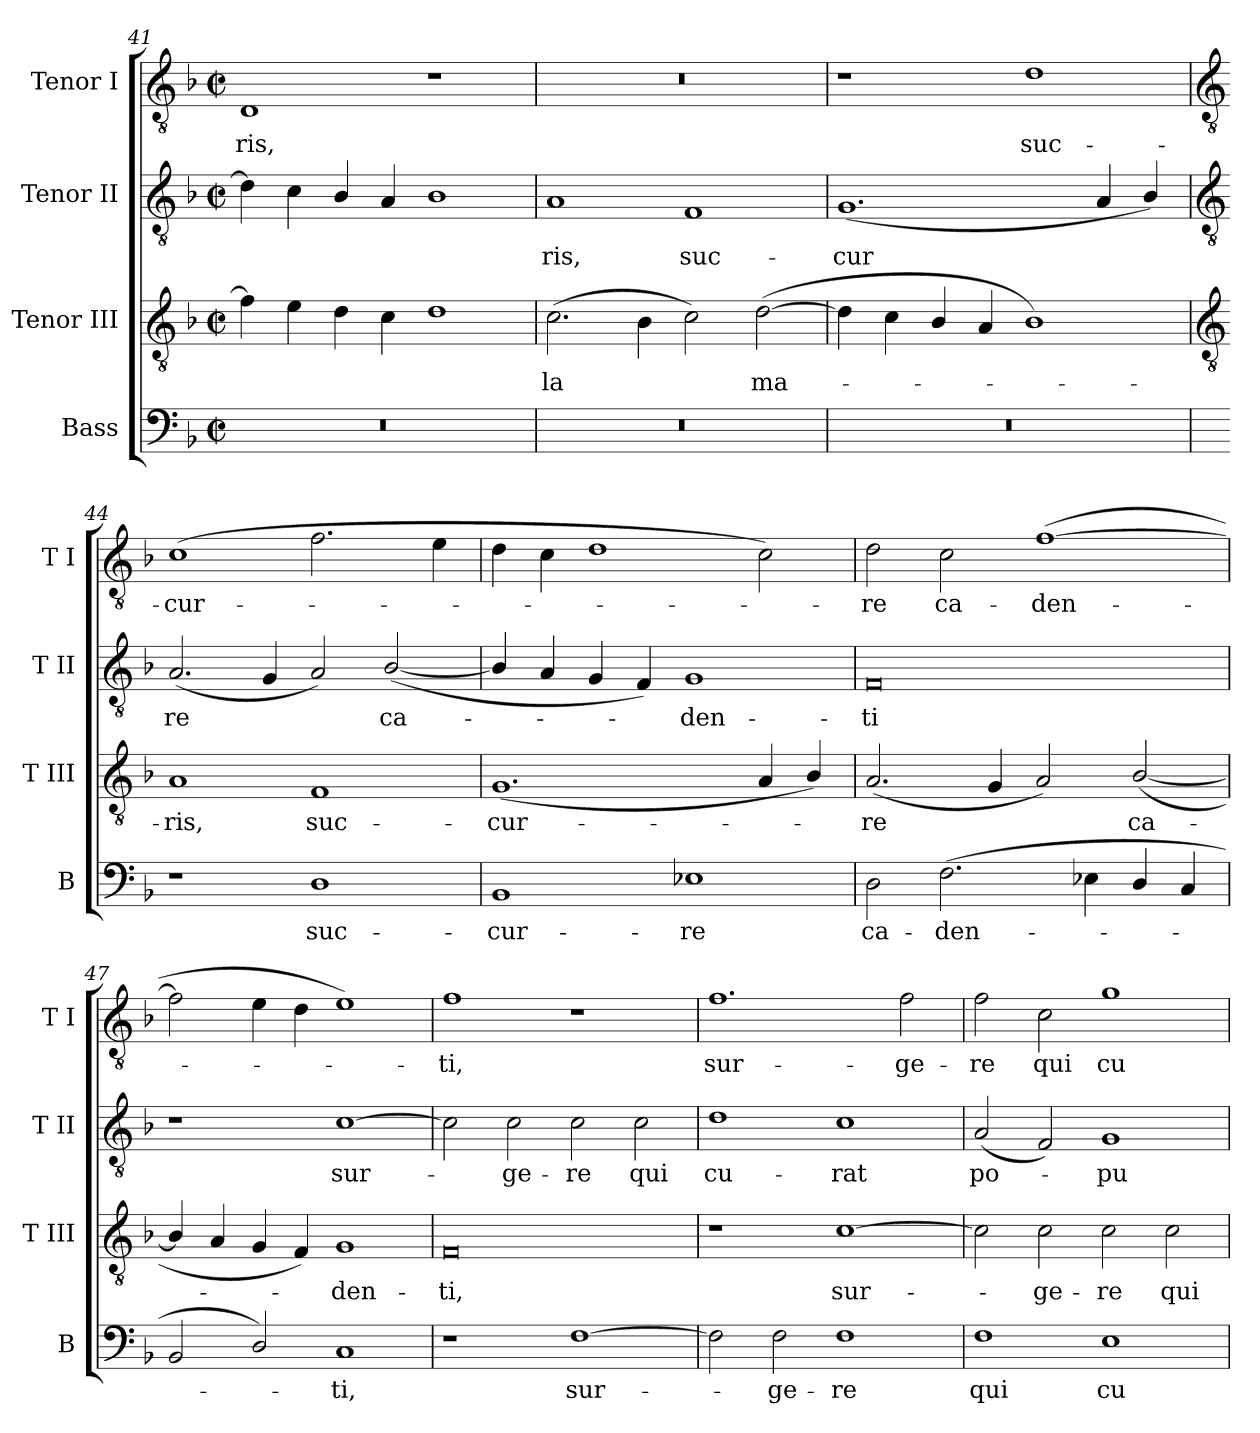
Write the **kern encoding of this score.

**kern	**text	**kern	**text	**kern	**text	**kern	**text
*part4	*part4	*part3	*part3	*part2	*part2	*part1	*part1
*staff4	*staff4	*staff3	*staff3	*staff2	*staff2	*staff1	*staff1
*I"Bass	*	*I"Tenor III	*	*I"Tenor II	*	*I"Tenor I	*
*I'B	*	*I'T III	*	*I'T II	*	*I'T I	*
*clefF4	*	*clefGv2	*	*clefGv2	*	*clefGv2	*
*k[b-]	*	*k[b-]	*	*k[b-]	*	*k[b-]	*
*F:	*	*F:	*	*F:	*	*F:	*
*M4/2	*	*M4/2	*	*M4/2	*	*M4/2	*
*met(c|)	*	*met(c|)	*	*met(c|)	*	*met(c|)	*
=41	=41	=41	=41	=41	=41	=41	=41
!	!	!	!	!	!	!	!LO:LY:b
0r	.	4f]	.	4d]	.	1D	ris,
.	.	4e	.	4c	.	.	.
.	.	4d	.	4B-/	.	.	.
.	.	4c	.	4A	.	.	.
.	.	1d	.	1B-	.	1r	.
=42	=42	=42	=42	=42	=42	=42	=42
!	!	!	!LO:LY:b	!	!LO:LY:b	!	!
0r	.	(>2.c	la	1A	ris,	0r	.
.	.	4B-	.	.	.	.	.
!	!	!	!	!	!LO:LY:b	!	!
.	.	2c)	.	1F	suc-	.	.
!	!	!	!LO:LY:b	!	!	!	!
.	.	(>[2d	ma-	.	.	.	.
=43	=43	=43	=43	=43	=43	=43	=43
!	!	!	!	!	!LO:LY:b	!	!
0r	.	4d]	.	(<1.G	-cur	1r	.
.	.	4c	.	.	.	.	.
.	.	4B-/	.	.	.	.	.
.	.	4A	.	.	.	.	.
!	!	!	!	!	!	!	!LO:LY:b
.	.	1B-)	.	.	.	1d	suc-
.	.	.	.	4A	.	.	.
.	.	.	.	4B-/)	.	.	.
!!LO:LB:g=z
=44	=44	=44	=44	=44	=44	=44	=44
*	*	*clefGv2	*	*clefGv2	*	*clefGv2	*
!	!	!	!LO:LY:b	!	!LO:LY:b	!	!LO:LY:b
1r	.	1A	ris,	(<2.A	re	(>1c	-cur-
.	.	.	.	4G	.	.	.
!	!LO:LY:b	!	!LO:LY:b	!	!	!	!
1D	suc-	1F	suc-	2A)	.	2.f	.
!	!	!	!	!	!LO:LY:b	!	!
.	.	.	.	(<[2B-/	ca-	.	.
.	.	.	.	.	.	4e	.
=45	=45	=45	=45	=45	=45	=45	=45
!	!LO:LY:b	!	!LO:LY:b	!	!	!	!
1BB-	-cur-	(<1.G	-cur-	4B-/]	.	4d	.
.	.	.	.	4A	.	4c	.
.	.	.	.	4G	.	1d	.
.	.	.	.	4F)	.	.	.
!	!LO:LY:b	!	!	!	!LO:LY:b	!	!
1E-X	-re	.	.	1G	den-	.	.
.	.	4A	.	.	.	2c)	.
.	.	4B-/)	.	.	.	.	.
=46	=46	=46	=46	=46	=46	=46	=46
!	!LO:LY:b	!	!LO:LY:b	!	!LO:LY:b	!	!LO:LY:b
2D	ca-	(<2.A	re	0F	-ti	2d	re
!	!LO:LY:b	!	!	!	!	!	!LO:LY:b
(>2.F	-den-	.	.	.	.	2c	ca-
.	.	4G	.	.	.	.	.
!	!	!	!	!	!	!	!LO:LY:b
.	.	2A)	.	.	.	(>[1f	-den-
4E-X	.	.	.	.	.	.	.
!	!	!	!LO:LY:b	!	!	!	!
4D/	.	(<[2B-/	ca-	.	.	.	.
4C	.	.	.	.	.	.	.
=47	=47	=47	=47	=47	=47	=47	=47
2BB-	.	4B-/]	.	1r	.	2f]	.
.	.	4A	.	.	.	.	.
2D/)	.	4G	.	.	.	4e	.
.	.	4F)	.	.	.	4d	.
!	!LO:LY:b	!	!LO:LY:b	!	!LO:LY:b	!	!
1C	ti,	1G	den-	[1c	sur-	1e)	.
=48	=48	=48	=48	=48	=48	=48	=48
!	!	!	!LO:LY:b	!	!	!	!LO:LY:b
1r	.	0F	-ti,	2c]	.	1f	ti,
!	!	!	!	!	!LO:LY:b	!	!
.	.	.	.	2c	ge-	.	.
!	!LO:LY:b	!	!	!	!LO:LY:b	!	!
[1F	sur-	.	.	2c	-re	1r	.
!	!	!	!	!	!LO:LY:b	!	!
.	.	.	.	2c	qui	.	.
=49	=49	=49	=49	=49	=49	=49	=49
!	!	!	!	!	!LO:LY:b	!	!LO:LY:b
2F]	.	1r	.	1d	cu-	1.f	sur-
!	!LO:LY:b	!	!	!	!	!	!
2F	ge-	.	.	.	.	.	.
!	!LO:LY:b	!	!LO:LY:b	!	!LO:LY:b	!	!
1F	-re	[1c	sur-	1c	-rat	.	.
!	!	!	!	!	!	!	!LO:LY:b
.	.	.	.	.	.	2f	-ge-
=50	=50	=50	=50	=50	=50	=50	=50
!	!LO:LY:b	!	!	!	!LO:LY:b	!	!LO:LY:b
1F	qui	2c]	.	(<2A	po-	2f	-re
!	!	!	!LO:LY:b	!	!	!	!LO:LY:b
.	.	2c	ge-	2F)	.	2c	qui
!	!LO:LY:b	!	!LO:LY:b	!	!LO:LY:b	!	!LO:LY:b
1E	cu-	2c	-re	1G	pu-	1g	cu-
!	!	!	!LO:LY:b	!	!	!	!
.	.	2c	qui	.	.	.	.
=	=	=	=	=	=	=	=
*-	*-	*-	*-	*-	*-	*-	*-
